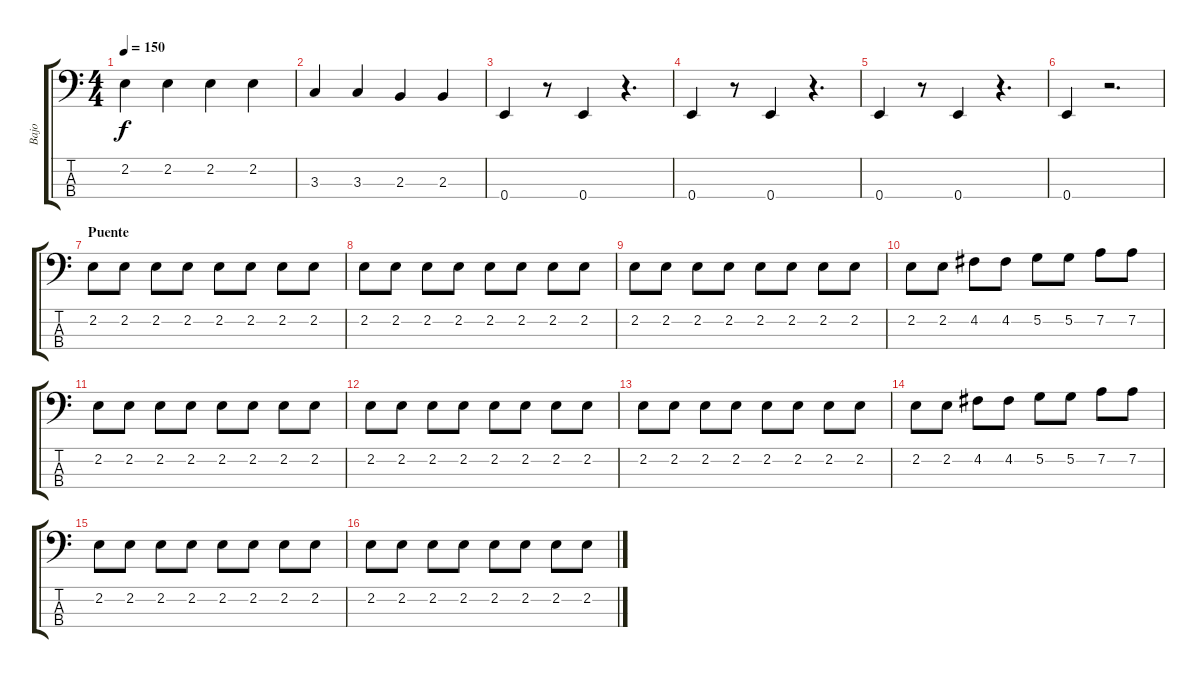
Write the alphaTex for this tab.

\track ("Bajo" "Bajo") {instrument electricbassfinger}
\staff {score tabs}
\tuning (G2 D2 A1 E1) {hide}
\ts (4 4)
\tempo 150
\clef f4
\ks c
2.2.4{dy f} 2.2.4 2.2.4 2.2.4 |
3.3.4 3.3.4 2.3.4 2.3.4 |
0.4.4 r.8 0.4.4 r.4{d} |
0.4.4 r.8 0.4.4 r.4{d} |
0.4.4 r.8 0.4.4 r.4{d} |
0.4.4 r.2{d} |
\section ("" "Puente")
2.2.8 2.2.8 2.2.8 2.2.8 2.2.8 2.2.8 2.2.8 2.2.8 |
2.2.8 2.2.8 2.2.8 2.2.8 2.2.8 2.2.8 2.2.8 2.2.8 |
2.2.8 2.2.8 2.2.8 2.2.8 2.2.8 2.2.8 2.2.8 2.2.8 |
2.2.8 2.2.8 4.2.8 4.2.8 5.2.8 5.2.8 7.2.8 7.2.8 |
2.2.8 2.2.8 2.2.8 2.2.8 2.2.8 2.2.8 2.2.8 2.2.8 |
2.2.8 2.2.8 2.2.8 2.2.8 2.2.8 2.2.8 2.2.8 2.2.8 |
2.2.8 2.2.8 2.2.8 2.2.8 2.2.8 2.2.8 2.2.8 2.2.8 |
2.2.8 2.2.8 4.2.8 4.2.8 5.2.8 5.2.8 7.2.8 7.2.8 |
2.2.8 2.2.8 2.2.8 2.2.8 2.2.8 2.2.8 2.2.8 2.2.8 |
2.2.8 2.2.8 2.2.8 2.2.8 2.2.8 2.2.8 2.2.8 2.2.8
